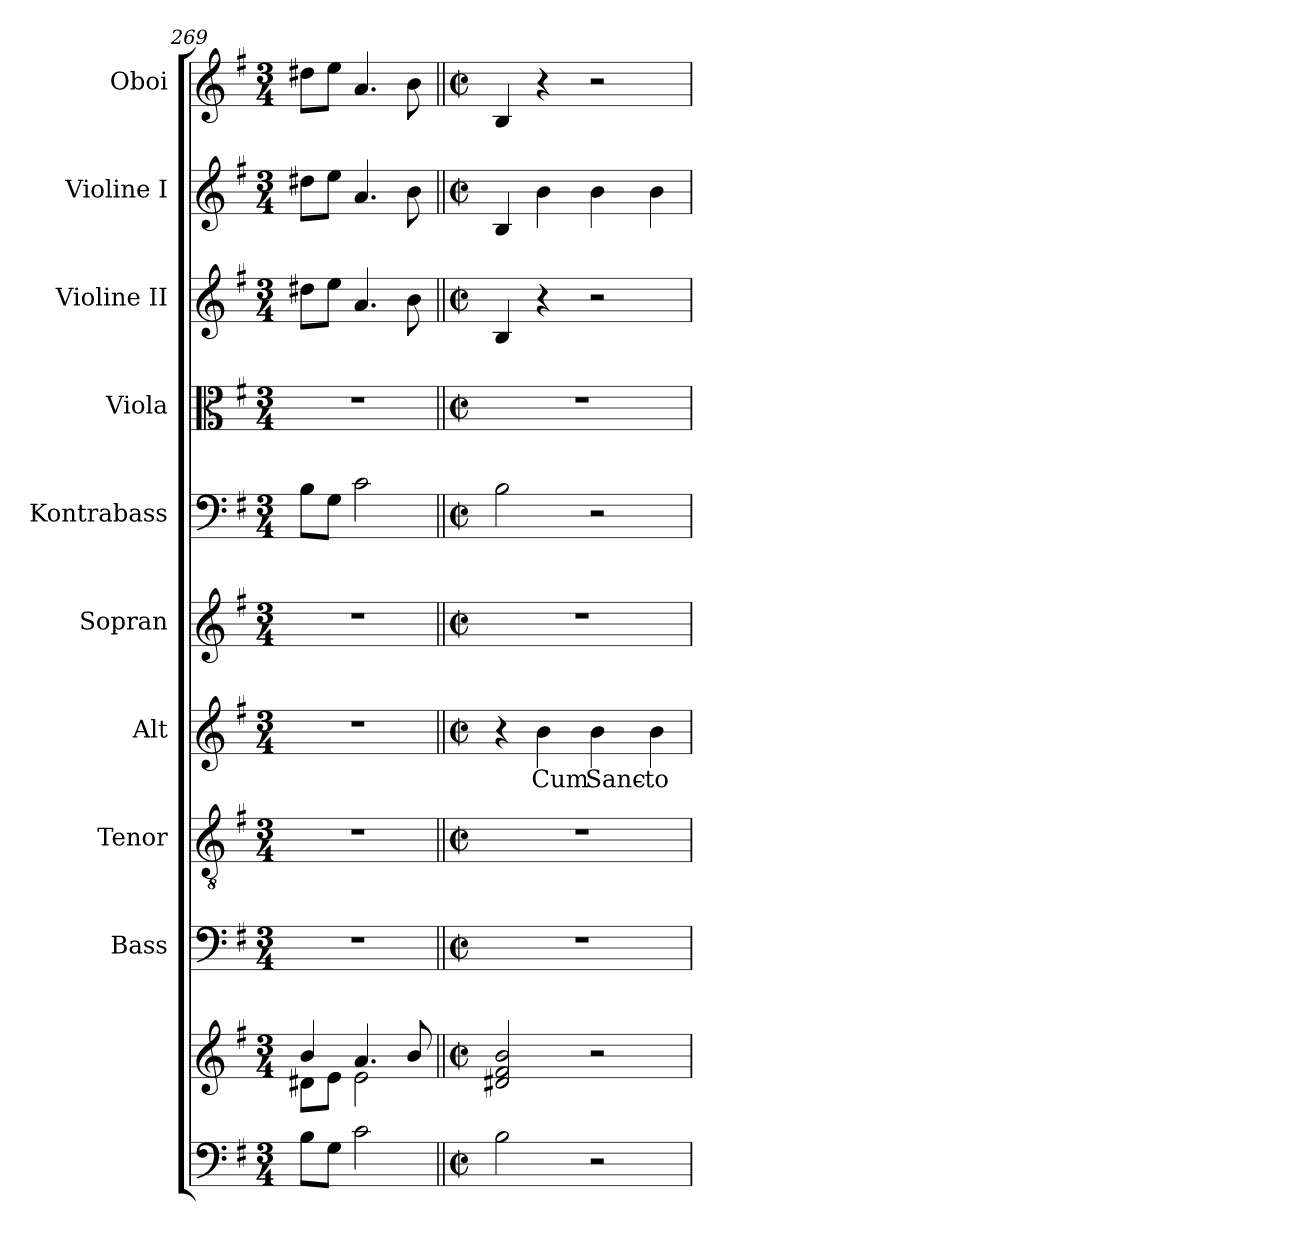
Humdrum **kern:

**kern	**kern	**kern	**kern	**kern	**text	**kern	**kern	**kern	**kern	**kern	**kern
*part10	*part10	*part9	*part8	*part7	*part7	*part6	*part5	*part4	*part3	*part2	*part1
*staff11	*staff10	*staff9	*staff8	*staff7	*staff7	*staff6	*staff5	*staff4	*staff3	*staff2	*staff1
*	*	*I"Bass	*I"Tenor	*I"Alt	*	*I"Sopran	*I"Kontrabass	*I"Viola	*I"Violine II	*I"Violine I	*I"Oboi
*	*	*I'B.	*I'T.	*I'A.	*	*I'S.	*I'Kb.	*I'Vla.	*I'Vl. II	*I'Vl. I	*I'Ob.
*clefF4	*clefG2	*clefF4	*clefGv2	*clefG2	*	*clefG2	*clefF4	*clefC3	*clefG2	*clefG2	*clefG2
*	*	*	*	*	*	*	*ITrd7c12	*	*	*	*
*k[f#]	*k[f#]	*k[f#]	*k[f#]	*k[f#]	*	*k[f#]	*k[f#]	*k[f#]	*k[f#]	*k[f#]	*k[f#]
*G:	*G:	*G:	*G:	*G:	*	*G:	*G:	*G:	*G:	*G:	*G:
*M3/4	*M3/4	*M3/4	*M3/4	*M3/4	*	*M3/4	*M3/4	*M3/4	*M3/4	*M3/4	*M3/4
=269	=269	=269	=269	=269	=269	=269	=269	=269	=269	=269	=269
*	*^	*	*	*	*	*	*	*	*	*	*
8B\L	4b/	8d#X\L	2.r	2.r	2.r	.	2.r	8BB\L	2.r	8dd#X\L	8dd#X\L	8dd#X\L
8G\J	.	8e\J	.	.	.	.	.	8GG\J	.	8ee\J	8ee\J	8ee\J
2c\	4.a/	2e\	.	.	.	.	.	2C\	.	4.a/	4.a/	4.a/
.	8b/	.	.	.	.	.	.	.	.	8b\	8b\	8b\
*	*v	*v	*	*	*	*	*	*	*	*	*	*
=270||	=270||	=270||	=270||	=270||	=270||	=270||	=270||	=270||	=270||	=270||	=270||
*M2/2	*M2/2	*M2/2	*M2/2	*M2/2	*	*M2/2	*M2/2	*M2/2	*M2/2	*M2/2	*M2/2
*met(c|)	*met(c|)	*met(c|)	*met(c|)	*met(c|)	*	*met(c|)	*met(c|)	*met(c|)	*met(c|)	*met(c|)	*met(c|)
2B\	2d#X/ 2f#/ 2b/	1r	1r	4r	.	1r	2BB\	1r	4B/	4B/	4B/
!	!	!	!	!	!LO:LY:b	!	!	!	!	!	!
.	.	.	.	4b\	Cum	.	.	.	4r	4b\	4r
!	!	!	!	!	!LO:LY:b	!	!	!	!	!	!
2r	2r	.	.	4b\	Sanc-	.	2r	.	2r	4b\	2r
!	!	!	!	!	!LO:LY:b	!	!	!	!	!	!
.	.	.	.	4b\	-to	.	.	.	.	4b\	.
=	=	=	=	=	=	=	=	=	=	=	=
*-	*-	*-	*-	*-	*-	*-	*-	*-	*-	*-	*-
